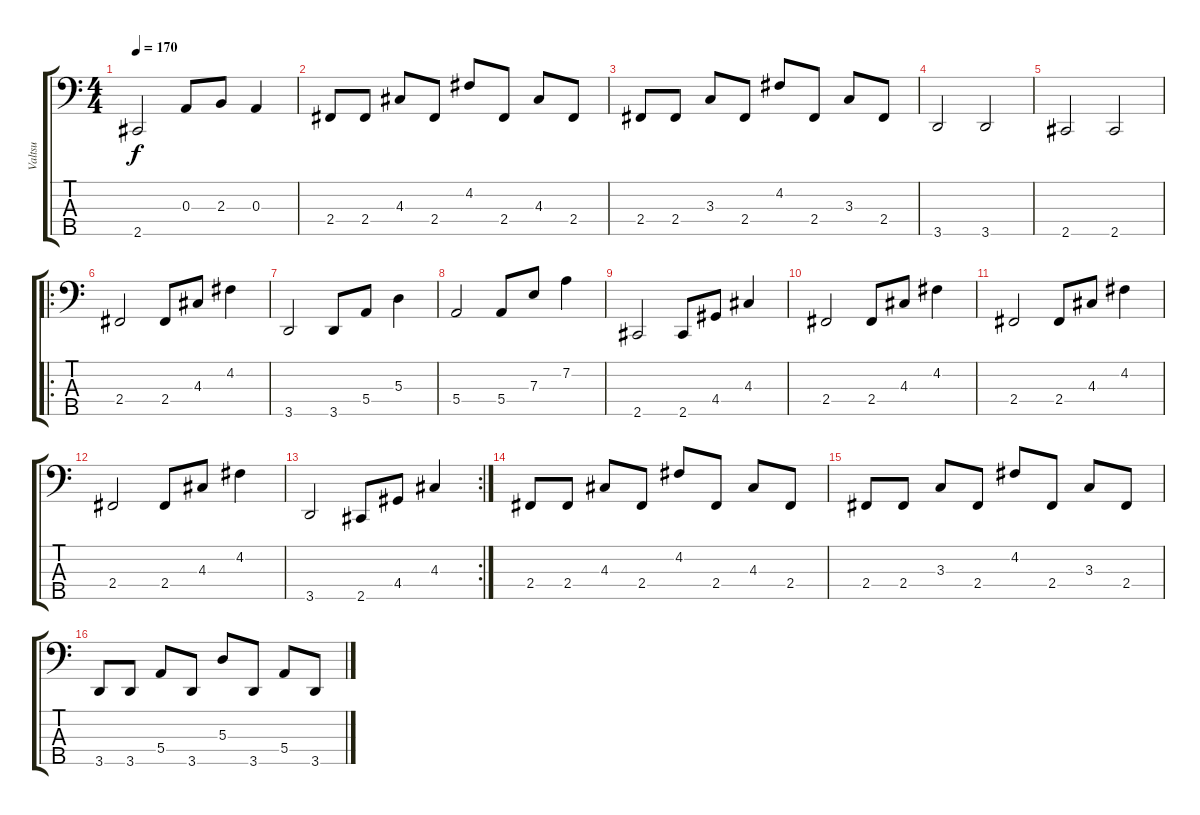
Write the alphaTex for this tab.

\track ("Valtsu" "Valtsu") {instrument electricbasspick}
\staff {score tabs}
\tuning (G2 D2 A1 E1 B0) {hide}
\ts (4 4)
\tempo 170
\clef f4
\ks c
2.5.2{dy f} 0.3.8 2.3.8 0.3.4 |
2.4.8 2.4.8 4.3.8 2.4.8 4.2.8 2.4.8 4.3.8 2.4.8 |
2.4.8 2.4.8 3.3.8 2.4.8 4.2.8 2.4.8 3.3.8 2.4.8 |
3.5.2 3.5.2 |
2.5.2 2.5.2 |
\ro
2.4.2 2.4.8 4.3.8 4.2.4 |
3.5.2 3.5.8 5.4.8 5.3.4 |
5.4.2 5.4.8 7.3.8 7.2.4 |
2.5.2 2.5.8 4.4.8 4.3.4 |
2.4.2 2.4.8 4.3.8 4.2.4 |
2.4.2 2.4.8 4.3.8 4.2.4 |
2.4.2 2.4.8 4.3.8 4.2.4 |
\rc 2
3.5.2 2.5.8 4.4.8 4.3.4 |
2.4.8 2.4.8 4.3.8 2.4.8 4.2.8 2.4.8 4.3.8 2.4.8 |
2.4.8 2.4.8 3.3.8 2.4.8 4.2.8 2.4.8 3.3.8 2.4.8 |
3.5.8 3.5.8 5.4.8 3.5.8 5.3.8 3.5.8 5.4.8 3.5.8
